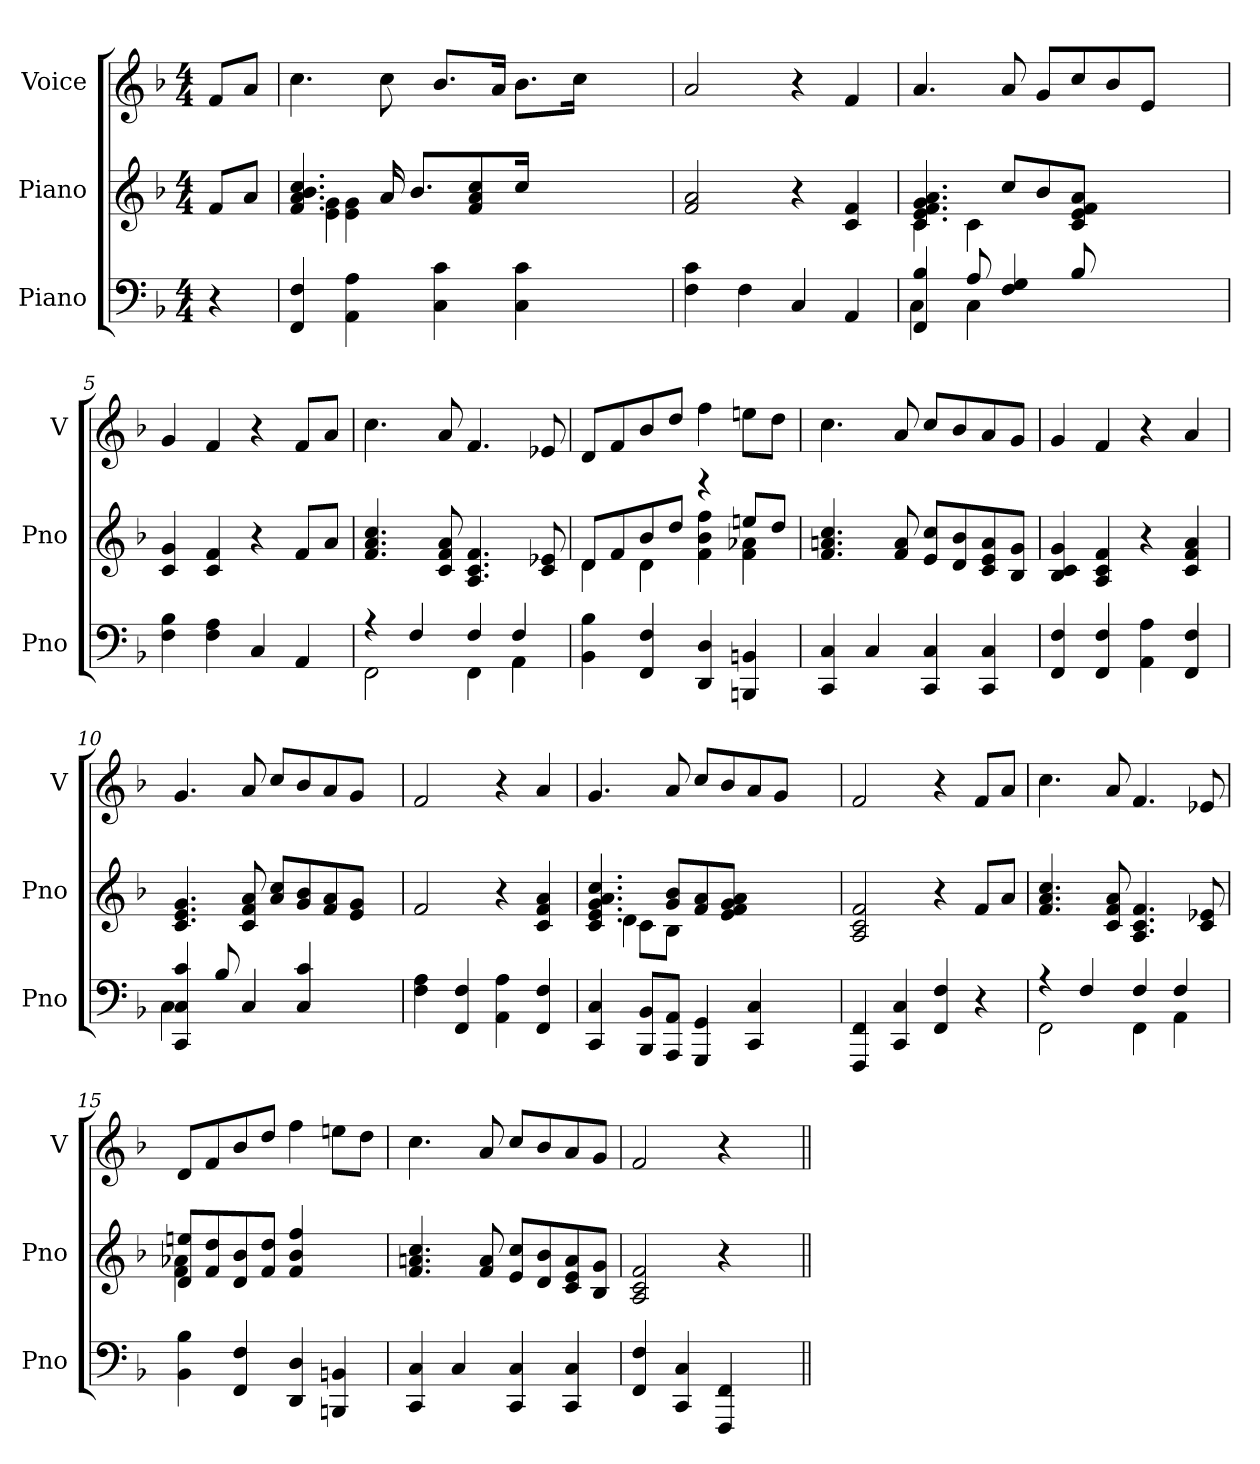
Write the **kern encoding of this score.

**kern	**kern	**kern
*part3	*part2	*part1
*staff3	*staff2	*staff1
*I"Piano	*I"Piano	*I"Voice
*I'Pno	*I'Pno	*I'V
*clefF4	*clefG2	*clefG2
*k[b-]	*k[b-]	*k[b-]
*M4/4	*M4/4	*M4/4
*MM120	*MM120	*MM120
=1	=1	=1
4r	8f/L	8f/L
.	8a/J	8a/J
=2	=2	=2
*	*^	*
4FF/ 4F/	4.f/ 4.a/ 4.b-/ 4.cc/	4e\ 4g\	4.cc\
4AA\ 4A\	.	4e\ 4g\	.
.	16a/	.	8cc\
.	8.b-/L	.	.
4C\ 4c\	.	2ryy	8.b-/L
.	8f/ 8a/ 8cc/	.	.
.	.	.	16a/Jk
4C\ 4c\	16cc/Jk	.	8.b-\L
.	2ryy	.	.
.	.	.	16cc\Jk
4ryy	.	4ryy	4ryy
16ryy	.	16ryy	16ryy
*	*v	*v	*
=3	=3	=3
4F\ 4c\	2f/ 2a/	2a/
4F\	.	.
4C/	4r	4r
4AA/	4c/ 4f/	4f/
=4	=4	=4
*^	*^	*
4FF/ 4B-/	4C\	4.c/ 4.e/ 4.f/ 4.g/ 4.a/	4c\	4.a/
8A/	4C\	.	4c\	.
4F/ 4G/	.	8cc/L	.	8a/
.	2ryy	8b-/	2ryy	8g/L
8B-/	.	8c/ 8e/ 8f/ 8a/J	.	8cc/
2ryy	.	2ryy	.	8b-/
.	.	.	.	8e/J
.	4ryy	.	4ryy	4ryy
*v	*v	*	*	*
*	*v	*v	*
=5	=5	=5
4F\ 4B-\	4c/ 4g/	4g/
4F\ 4A\	4c/ 4f/	4f/
4C/	4r	4r
4AA/	8f/L	8f/L
.	8a/J	8a/J
!!LO:LB:g=z
=6	=6	=6
*^	*	*
4r	2FF\	4.f/ 4.a/ 4.cc/	4.cc\
4F/	.	.	.
.	.	8c/ 8f/ 8a/	8a/
4F/	4FF\	4.A/ 4.c/ 4.f/	4.f/
4F/	4AA\	.	.
.	.	8c/ 8e-X/	8e-X/
*v	*v	*	*
=7	=7	=7
*	*^	*
4BB-\ 4B-\	8d/L	4d\	8d/L
.	8f/	.	8f/
4FF/ 4F/	8b-/	4d\	8b-/
.	8dd/J	.	8dd/J
4DD/ 4D/	4r	4f\ 4b-\ 4ff\	4ff\
4BBBn/ 4BBn/	8een/L	4f\ 4a-X\	8een\L
.	8dd/J	.	8dd\J
*	*v	*v	*
=8	=8	=8
4CC/ 4C/	4.f/ 4.an/ 4.cc/	4.cc\
4C/	.	.
.	8f/ 8a/	8a/
4CC/ 4C/	8e/ 8cc/L	8cc/L
.	8d/ 8b-/	8b-/
4CC/ 4C/	8c/ 8e/ 8a/	8a/
.	8B-/ 8g/J	8g/J
=9	=9	=9
4FF/ 4F/	4B-/ 4c/ 4g/	4g/
4FF/ 4F/	4A/ 4c/ 4f/	4f/
4AA\ 4A\	4r	4r
4FF/ 4F/	4c/ 4f/ 4a/	4a/
=10	=10	=10
*^	*	*
4CC/ 4C/ 4c/	4C\	4.c/ 4.e/ 4.g/	4.g/
8B-/	2.ryy	.	.
4C/	.	8c/ 8f/ 8a/	8a/
.	.	8a/ 8cc/L	8cc/L
4C/ 4c/	.	8g/ 8b-/	8b-/
.	.	8f/ 8a/	8a/
4ryy	.	8e/ 8g/J	8g/J
.	8ryy	8ryy	8ryy
*v	*v	*	*
!!LO:LB:g=z
=11	=11	=11
4F\ 4A\	2f/	2f/
4FF/ 4F/	.	.
4AA\ 4A\	4r	4r
4FF/ 4F/	4c/ 4f/ 4a/	4a/
=12	=12	=12
*	*^	*
4CC/ 4C/	4.c/ 4.e/ 4.g/ 4.a/ 4.cc/	4d\	4.g/
8BBB-/ 8BB-/L	.	8c\L	.
8AAA/ 8AA/J	8g/ 8b-/L	8B-\J	8a/
4GGG/ 4GG/	8f/ 8a/	2ryy	8cc/L
.	8e/ 8f/ 8g/ 8a/J	.	8b-/
4CC/ 4C/	2ryy	.	8a/
.	.	.	8g/J
4ryy	.	4ryy	4ryy
*	*v	*v	*
=13	=13	=13
4FFF/ 4FF/	2A/ 2c/ 2f/	2f/
4CC/ 4C/	.	.
4FF/ 4F/	4r	4r
4r	8f/L	8f/L
.	8a/J	8a/J
=14	=14	=14
*^	*	*
4r	2FF\	4.f/ 4.a/ 4.cc/	4.cc\
4F/	.	.	.
.	.	8c/ 8f/ 8a/	8a/
4F/	4FF\	4.A/ 4.c/ 4.f/	4.f/
4F/	4AA\	.	.
.	.	8c/ 8e-X/	8e-X/
*v	*v	*	*
=15	=15	=15
*	*^	*
4BB-\ 4B-\	8d/ 8een/L	4f\ 4a-X\	8d/L
.	8f/ 8dd/	.	8f/
4FF/ 4F/	8d/ 8b-/	2.ryy	8b-/
.	8f/ 8dd/J	.	8dd/J
4DD/ 4D/	4f/ 4b-/ 4ff/	.	4ff\
4BBBn/ 4BBn/	4ryy	.	8een\L
.	.	.	8dd\J
*	*v	*v	*
!!LO:LB:g=z
=16	=16	=16
4CC/ 4C/	4.f/ 4.an/ 4.cc/	4.cc\
4C/	.	.
.	8f/ 8a/	8a/
4CC/ 4C/	8e/ 8cc/L	8cc/L
.	8d/ 8b-/	8b-/
4CC/ 4C/	8c/ 8e/ 8a/	8a/
.	8B-/ 8g/J	8g/J
=17	=17	=17
4FF/ 4F/	2A/ 2c/ 2f/	2f/
4CC/ 4C/	.	.
4FFF/ 4FF/	4r	4r
4ryy	4ryy	4ryy
=||	=||	=||
*-	*-	*-
